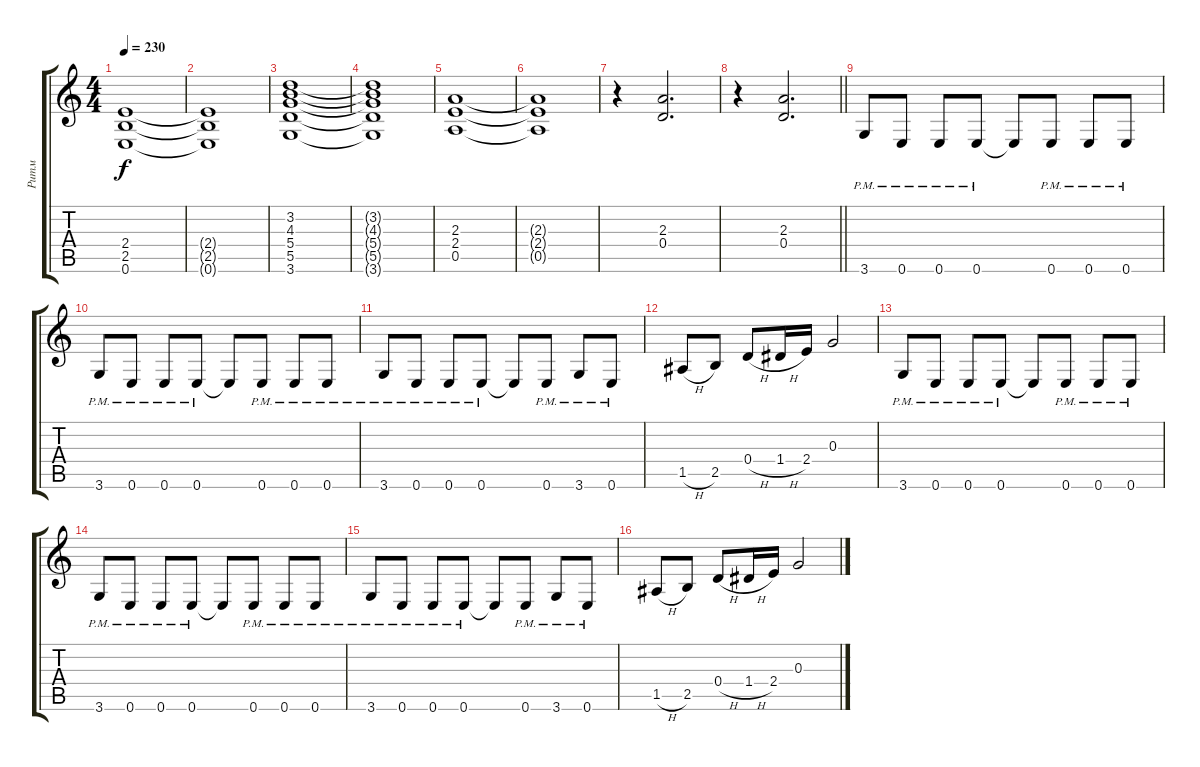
\track ("Ритм" "Ритм") {instrument distortionguitar}
\staff {score tabs}
\tuning (E4 B3 G3 D3 A2 E2) {hide}
\ts (4 4)
\tempo 230
\clef g2
\ks c
(2.4 2.5 0.6).1{dy f} |
(2.4{t} 2.5{t} 0.6{t}).1 |
(3.2 4.3 5.4 5.5 3.6).1 |
(3.2{t} 4.3{t} 5.4{t} 5.5{t} 3.6{t}).1 |
(2.3 2.4 0.5).1 |
(2.3{t} 2.4{t} 0.5{t}).1 |
r.4 (2.3 0.4).2{d} |
\barLineRight lightlight
r.4 (2.3 0.4).2{d} |
3.6{pm}.8 0.6{pm}.8 0.6{pm}.8 0.6{pm}.8 0.6{t}.8 0.6{pm}.8 0.6{pm}.8 0.6{pm}.8 |
3.6{pm}.8 0.6{pm}.8 0.6{pm}.8 0.6{pm}.8 0.6{t}.8 0.6{pm}.8 0.6{pm}.8 0.6{pm}.8 |
3.6{pm}.8 0.6{pm}.8 0.6{pm}.8 0.6{pm}.8 0.6{t}.8 0.6{pm}.8 3.6{pm}.8 0.6{pm}.8 |
1.5{h}.8{beam Up} 2.5.8{beam Up} 0.4{h}.8{beam Up} 1.4{h}.16{beam Up} 2.4.16{beam Up} 0.3.2 |
3.6{pm}.8 0.6{pm}.8 0.6{pm}.8 0.6{pm}.8 0.6{t}.8 0.6{pm}.8 0.6{pm}.8 0.6{pm}.8 |
3.6{pm}.8 0.6{pm}.8 0.6{pm}.8 0.6{pm}.8 0.6{t}.8 0.6{pm}.8 0.6{pm}.8 0.6{pm}.8 |
3.6{pm}.8 0.6{pm}.8 0.6{pm}.8 0.6{pm}.8 0.6{t}.8 0.6{pm}.8 3.6{pm}.8 0.6{pm}.8 |
1.5{h}.8{beam Up} 2.5.8{beam Up} 0.4{h}.8{beam Up} 1.4{h}.16{beam Up} 2.4.16{beam Up} 0.3.2
